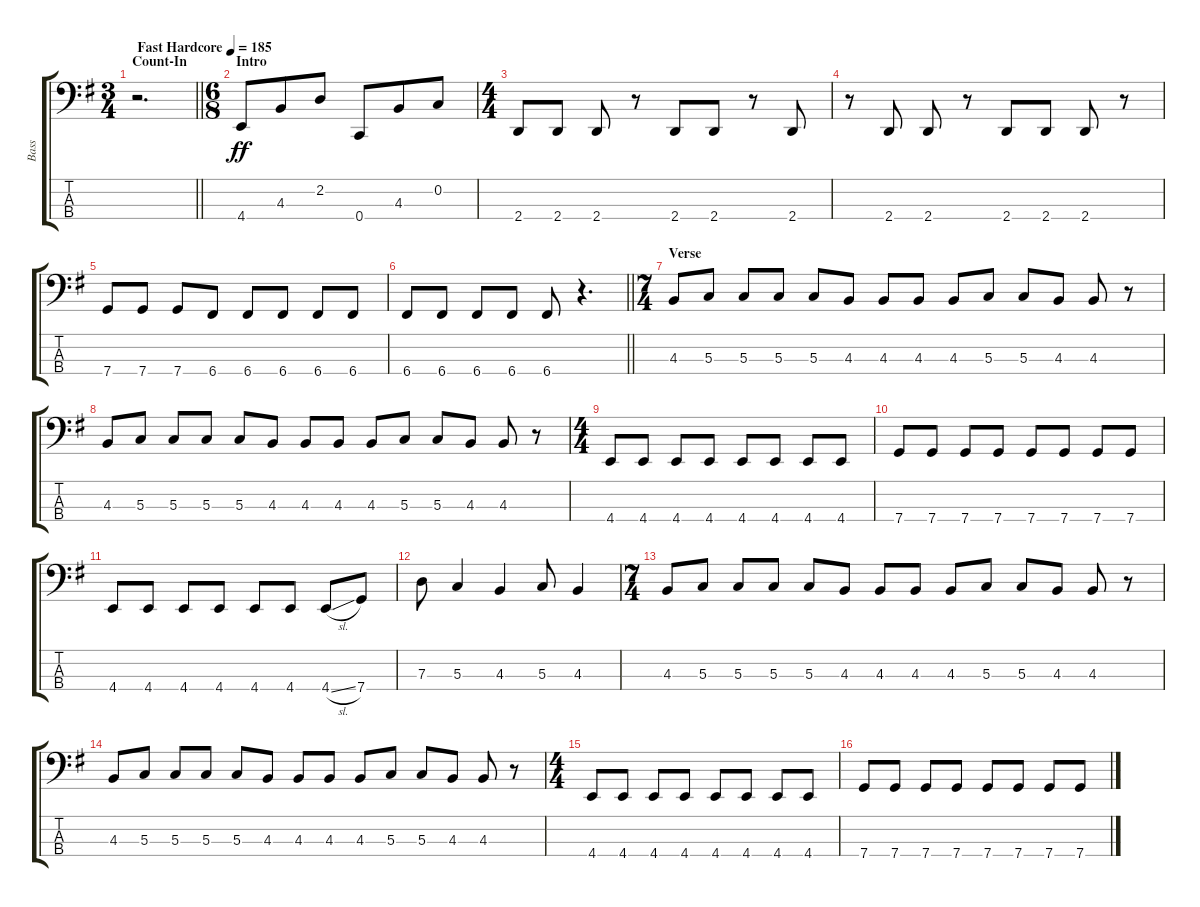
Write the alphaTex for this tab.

\track ("Bass" "Bass") {instrument electricbasspick}
\staff {score tabs}
\tuning (F2 C2 G1 C1) {hide}
\ts (3 4)
\section ("" "Count-In")
\tempo (185 "Fast Hardcore")
\clef f4
\barLineRight lightlight
\ks g
r.2{d dy ff instrument electricbasspick} |
\ts (6 8)
\section ("" "Intro")
4.4.8 4.3.8 2.2.8 0.4.8 4.3.8 0.2.8 |
\ts (4 4)
2.4.8 2.4.8 2.4.8 r.8 2.4.8 2.4.8 r.8 2.4.8 |
r.8 2.4.8 2.4.8 r.8 2.4.8 2.4.8 2.4.8 r.8 |
7.4.8 7.4.8 7.4.8 6.4.8 6.4.8 6.4.8 6.4.8 6.4.8 |
\barLineRight lightlight
6.4.8 6.4.8 6.4.8 6.4.8 6.4.8 r.4{d} |
\ts (7 4)
\section ("" "Verse")
4.3.8 5.3.8 5.3.8 5.3.8 5.3.8 4.3.8 4.3.8 4.3.8 4.3.8 5.3.8 5.3.8 4.3.8 4.3.8 r.8 |
4.3.8 5.3.8 5.3.8 5.3.8 5.3.8 4.3.8 4.3.8 4.3.8 4.3.8 5.3.8 5.3.8 4.3.8 4.3.8 r.8 |
\ts (4 4)
4.4.8 4.4.8 4.4.8 4.4.8 4.4.8 4.4.8 4.4.8 4.4.8 |
7.4.8 7.4.8 7.4.8 7.4.8 7.4.8 7.4.8 7.4.8 7.4.8 |
4.4.8 4.4.8 4.4.8 4.4.8 4.4.8 4.4.8 4.4{sl}.8 7.4.8 |
7.3.8 5.3.4 4.3.4 5.3.8 4.3.4 |
\ts (7 4)
4.3.8 5.3.8 5.3.8 5.3.8 5.3.8 4.3.8 4.3.8 4.3.8 4.3.8 5.3.8 5.3.8 4.3.8 4.3.8 r.8 |
4.3.8 5.3.8 5.3.8 5.3.8 5.3.8 4.3.8 4.3.8 4.3.8 4.3.8 5.3.8 5.3.8 4.3.8 4.3.8 r.8 |
\ts (4 4)
4.4.8 4.4.8 4.4.8 4.4.8 4.4.8 4.4.8 4.4.8 4.4.8 |
7.4.8 7.4.8 7.4.8 7.4.8 7.4.8 7.4.8 7.4.8 7.4.8
